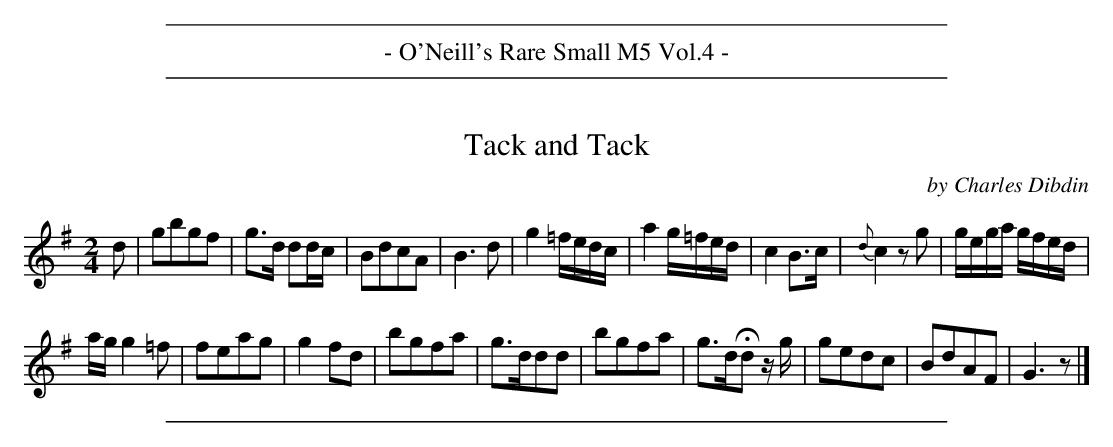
X:1
T: Tack and Tack
C: by Charles Dibdin
M: 2/4
L: 1/8
K: G
d |\
gbgf | g>d dd/c/ | BdcA | B3 d | g2 =f/e/d/c/ | a2 g/=f/e/d/ | c2 B>c | {d}c2 zg | g/e/g/a/ g/f/e/d/ |
a/g/ g2 =f | feag | g2 fd | bgfa | g>ddd | bgfa | g>dHd z/g/ | gedc | BdAF | G3 z |]
